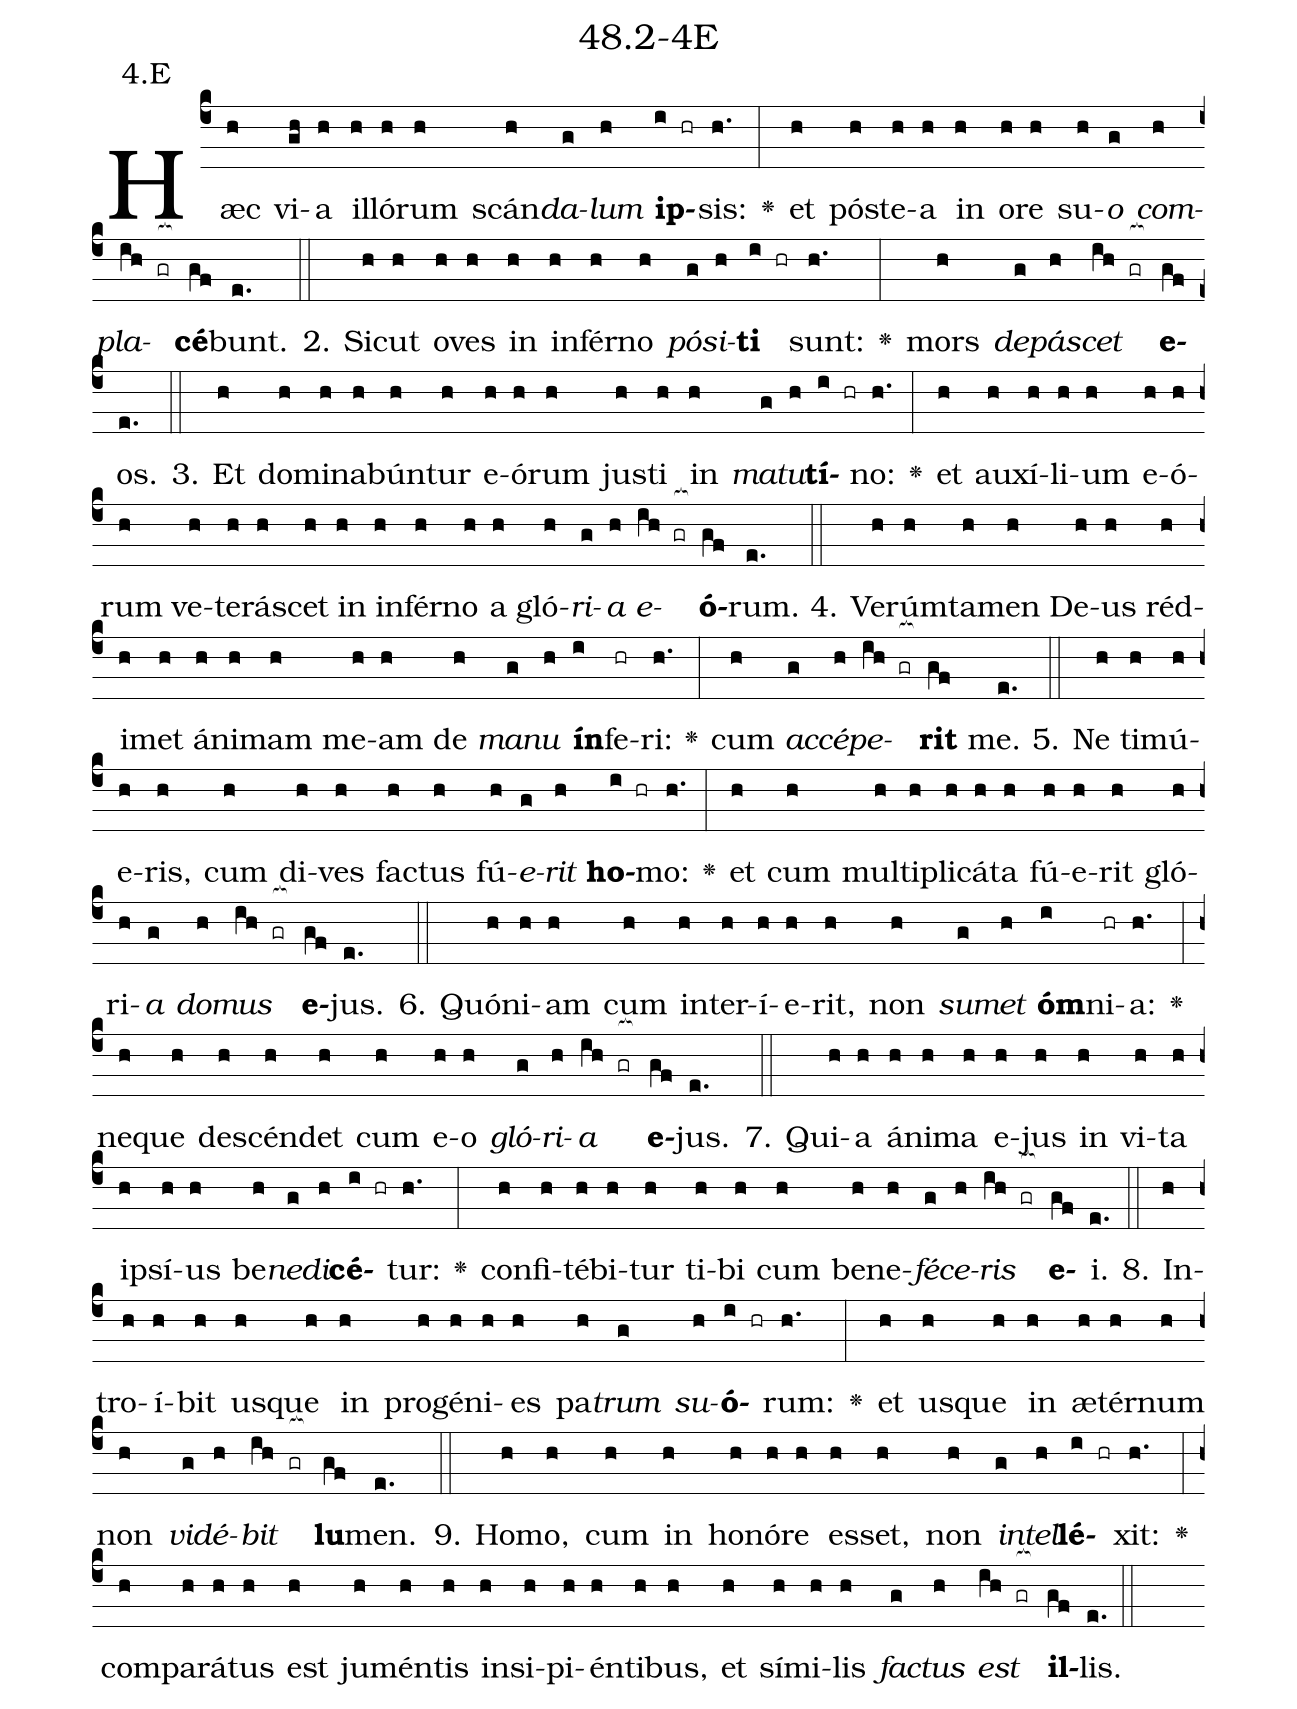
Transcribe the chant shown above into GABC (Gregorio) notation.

name: 48.2-4E;
annotation: 4.E;
%%
(c4)Hæc(h) vi(gh)a(h) il(h)ló(h)rum(h) scán(h)<i>da</i>(g)<i>lum</i>(h) <b>ip</b>(i hr)sis:(h.) <v>\greheightstar</v>(:) et(h) póst(h)e(h)a(h) in(h) o(h)re(h) su(h)<i>o</i>(g) <i>com</i>(h)<i>pla</i>(ih gr[ocb:1{])<b>cé</b>(gf[ocb:0}])bunt.(e.) (::)
2. Sic(h)ut(h) o(h)ves(h) in(h) in(h)fér(h)no(h) <i>pó</i>(g)<i>si</i>(h)<b>ti</b>(i hr) sunt:(h.) <v>\greheightstar</v>(:) mors(h) <i>de</i>(g)<i>pá</i>(h)<i>scet</i>(ih gr[ocb:1{]) <b>e</b>(gf[ocb:0}])os.(e.) (::)
3. Et(h) do(h)mi(h)na(h)bún(h)tur(h) e(h)ó(h)rum(h) jus(h)ti(h) in(h) <i>ma</i>(g)<i>tu</i>(h)<b>tí</b>(i hr)no:(h.) <v>\greheightstar</v>(:) et(h) au(h)xí(h)li(h)um(h) e(h)ó(h)rum(h) ve(h)te(h)rá(h)scet(h) in(h) in(h)fér(h)no(h) a(h) gló(h)<i>ri</i>(g)<i>a</i>(h) <i>e</i>(ih gr[ocb:1{])<b>ó</b>(gf[ocb:0}])rum.(e.) (::)
4. Ve(h)rúm(h)ta(h)men(h) De(h)us(h) réd(h)i(h)met(h) á(h)ni(h)mam(h) me(h)am(h) de(h) <i>ma</i>(g)<i>nu</i>(h) <b>ín</b>(i)fe(hr)ri:(h.) <v>\greheightstar</v>(:) cum(h) <i>ac</i>(g)<i>cé</i>(h)<i>pe</i>(ih gr[ocb:1{])<b>rit</b>(gf[ocb:0}]) me.(e.) (::)
5. Ne(h) ti(h)mú(h)e(h)ris,(h) cum(h) di(h)ves(h) fac(h)tus(h) fú(h)<i>e</i>(g)<i>rit</i>(h) <b>ho</b>(i hr)mo:(h.) <v>\greheightstar</v>(:) et(h) cum(h) mul(h)ti(h)pli(h)cá(h)ta(h) fú(h)e(h)rit(h) gló(h)ri(h)<i>a</i>(g) <i>do</i>(h)<i>mus</i>(ih gr[ocb:1{]) <b>e</b>(gf[ocb:0}])jus.(e.) (::)
6. Quón(h)i(h)am(h) cum(h) in(h)ter(h)í(h)e(h)rit,(h) non(h) <i>su</i>(g)<i>met</i>(h) <b>óm</b>(i)ni(hr)a:(h.) <v>\greheightstar</v>(:) ne(h)que(h) de(h)scén(h)det(h) cum(h) e(h)o(h) <i>gló</i>(g)<i>ri</i>(h)<i>a</i>(ih gr[ocb:1{]) <b>e</b>(gf[ocb:0}])jus.(e.) (::)
7. Qui(h)a(h) á(h)ni(h)ma(h) e(h)jus(h) in(h) vi(h)ta(h) ip(h)sí(h)us(h) be(h)<i>ne</i>(g)<i>di</i>(h)<b>cé</b>(i hr)tur:(h.) <v>\greheightstar</v>(:) con(h)fi(h)té(h)bi(h)tur(h) ti(h)bi(h) cum(h) be(h)ne(h)<i>fé</i>(g)<i>ce</i>(h)<i>ris</i>(ih gr[ocb:1{]) <b>e</b>(gf[ocb:0}])i.(e.) (::)
8. In(h)tro(h)í(h)bit(h) us(h)que(h) in(h) pro(h)gé(h)ni(h)es(h) pa(h)<i>trum</i>(g) <i>su</i>(h)<b>ó</b>(i hr)rum:(h.) <v>\greheightstar</v>(:) et(h) us(h)que(h) in(h) æ(h)tér(h)num(h) non(h) <i>vi</i>(g)<i>dé</i>(h)<i>bit</i>(ih gr[ocb:1{]) <b>lu</b>(gf[ocb:0}])men.(e.) (::)
9. Ho(h)mo,(h) cum(h) in(h) ho(h)nó(h)re(h) es(h)set,(h) non(h) <i>in</i>(g)<i>tel</i>(h)<b>lé</b>(i hr)xit:(h.) <v>\greheightstar</v>(:) com(h)pa(h)rá(h)tus(h) est(h) ju(h)mén(h)tis(h) in(h)si(h)pi(h)én(h)ti(h)bus,(h) et(h) sí(h)mi(h)lis(h) <i>fac</i>(g)<i>tus</i>(h) <i>est</i>(ih gr[ocb:1{]) <b>il</b>(gf[ocb:0}])lis.(e.) (::)
